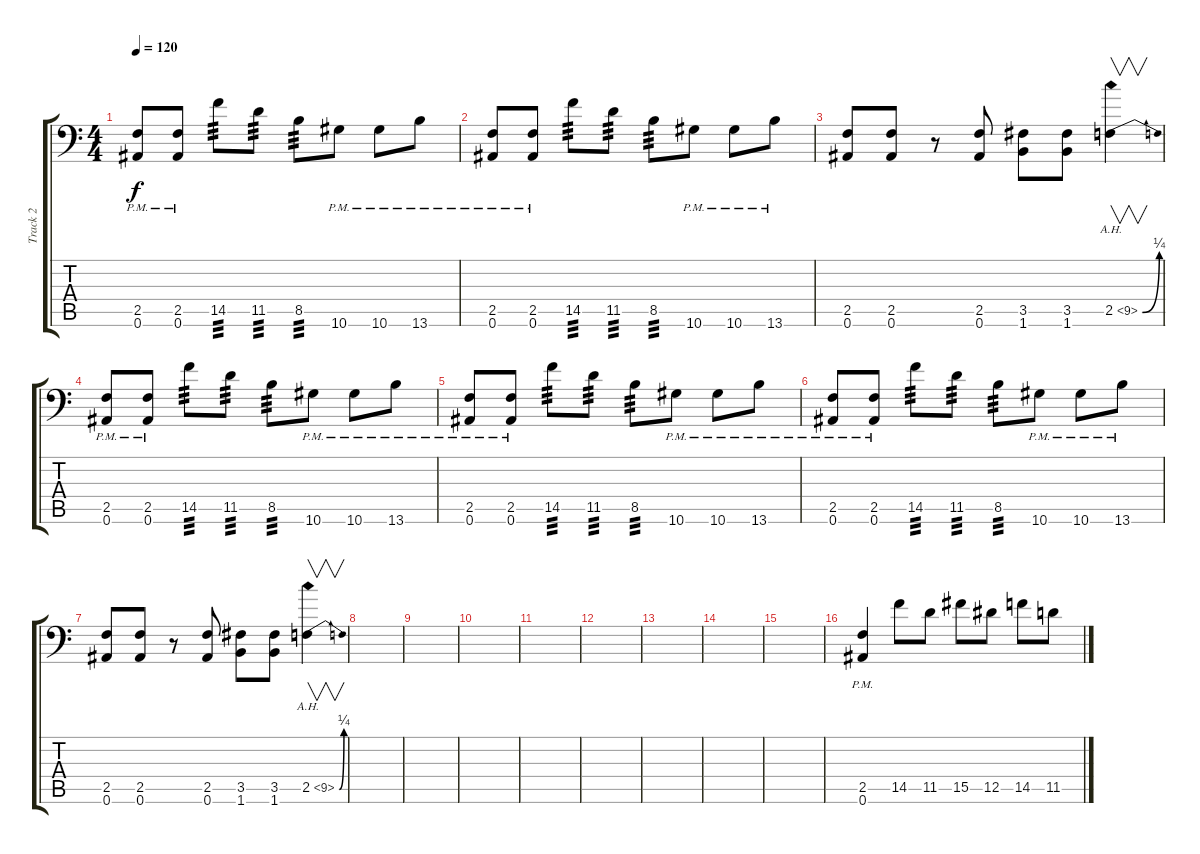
\track ("Track 2" "Track 2") {instrument distortionguitar}
\staff {score tabs}
\tuning (Bb3 F3 Db3 Ab2 Eb2 Bb1) {hide}
\ts (4 4)
\tempo 120
\clef f4
\ks c
(2.5 0.6{pm}).8{dy f} (2.5 0.6{pm}).8 14.5.8{tp 3} 11.5.8{tp 3} 8.5.8{tp 3} 10.6{pm}.8 10.6{pm}.8 13.6{pm}.8 |
(2.5 0.6{pm}).8 (2.5 0.6{pm}).8 14.5.8{tp 3} 11.5.8{tp 3} 8.5.8{tp 3} 10.6{pm}.8 10.6{pm}.8 13.6{pm}.8 |
(2.5 0.6).8 (2.5 0.6).8 r.8 (2.5 0.6).8 (3.5 1.6).8 (3.5 1.6).8 2.5{be (bend 0 0 60 1) ah 7}.4{v} |
(2.5 0.6{pm}).8 (2.5 0.6{pm}).8 14.5.8{tp 3} 11.5.8{tp 3} 8.5.8{tp 3} 10.6{pm}.8 10.6{pm}.8 13.6{pm}.8 |
(2.5 0.6{pm}).8 (2.5 0.6{pm}).8 14.5.8{tp 3} 11.5.8{tp 3} 8.5.8{tp 3} 10.6{pm}.8 10.6{pm}.8 13.6{pm}.8 |
(2.5 0.6{pm}).8 (2.5 0.6{pm}).8 14.5.8{tp 3} 11.5.8{tp 3} 8.5.8{tp 3} 10.6{pm}.8 10.6{pm}.8 13.6{pm}.8 |
(2.5 0.6).8 (2.5 0.6).8 r.8 (2.5 0.6).8 (3.5 1.6).8 (3.5 1.6).8 2.5{be (bend 0 0 60 1) ah 7}.4{v} |
|
|
|
|
|
|
|
|
(2.5 0.6{pm}).4 14.5.8 11.5.8 15.5.8 12.5.8 14.5.8 11.5.8
